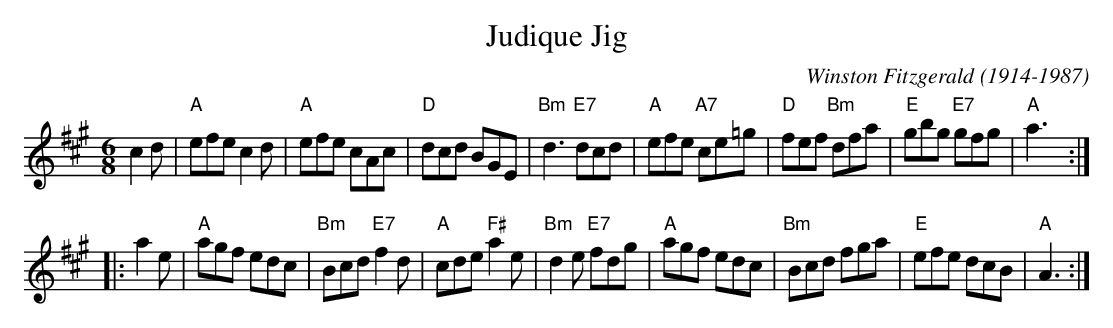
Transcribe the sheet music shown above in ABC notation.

X:1
T:Judique Jig
C:Winston Fitzgerald (1914-1987)
M:6/8
L:1/8
K:A
c2d \
| "A"efe     c2d  | "A" efe     cAc | "D"dcd     BGE | "Bm"d3 "E7"dcd \
| "A"efe "A7"ce=g | "D" fef "Bm"dfa | "E"gbg "E7"gfg |  "A"a3 :|
|: a2e \
| "A"agf edc | "Bm"Bcd "E7"f2d | "A"cde "F#"a2e | "Bm"d2e "E7"fdg \
| "A"agf edc | "Bm"Bcd     fga | "E"efe     dcB |  "A"A3 :|
